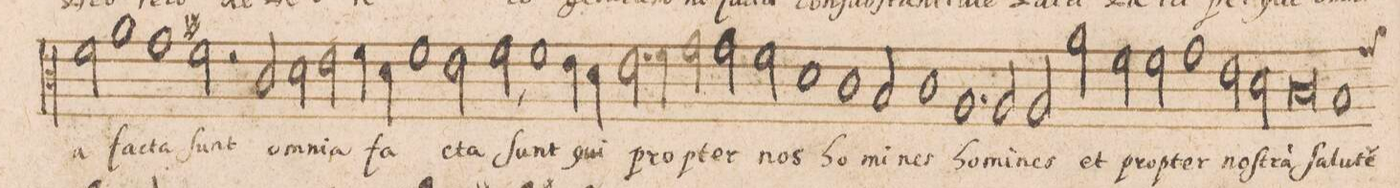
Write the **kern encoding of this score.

**kern	**text
*I"CANTVS.	*
*clefC3	*
*k[]	*
*met(C|)	*
*M2/1	*
2f\	-a
1a	fac-
1g	-ta
=56-	=56-
2f#X\	Sunt
2rf	.
2c/	o-
=57-	=57-
2d\	-mni-
2e\	-a
4fny\	fa-
4d\	.
1f	.
=58-	=58-
2e\	-cta
2f,<\	Sunt
1f	qui
=59-	=59-
4e\	.
4d\	.
2.e\	prop-
4f\	.
=60-	=60-
2g\	.
2g\	-ter
2f\	nos
1d	.
=61-	=61-
1c	ho-
2Bny/	-mi-
=62-	=62-
1c	-nes
1.A	ho-
=63-	=63-
2A/	-mi-
2A/	-nes
2a\	et
=64-	=64-
2f\	prop-
2f\	-ter
1g	no-
=65-	=65-
2e\	-ſtra(m)
2d\	Sa-
0c	-lu-
=66-	=66-
*custos:g	*
1B	-te(m)
=67-	=67-
*-	*-
